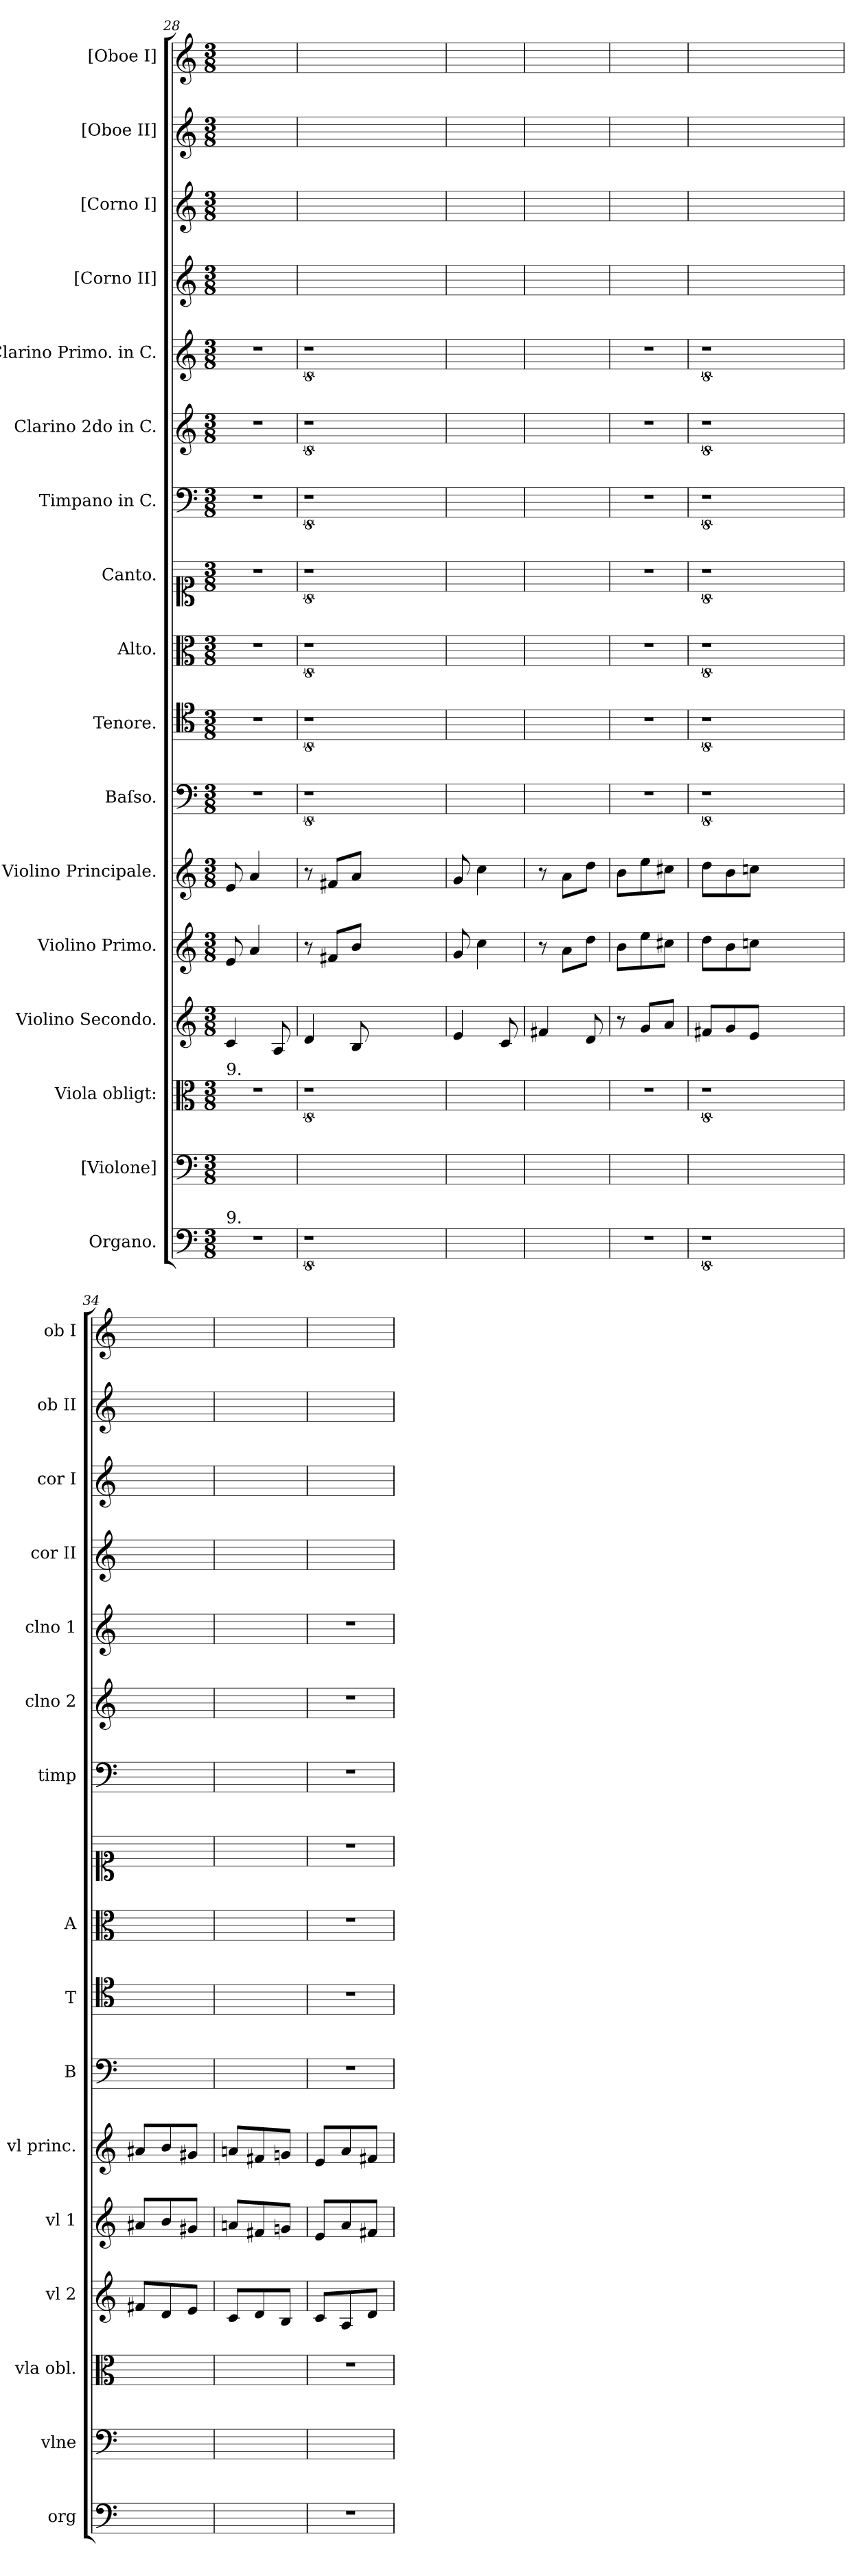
**kern	**kern	**kern	**kern	**kern	**kern	**kern	**kern	**kern	**kern	**kern	**kern	**kern	**kern	**kern	**kern	**kern
*part17	*part16	*part15	*part14	*part13	*part12	*part11	*part10	*part9	*part8	*part7	*part6	*part5	*part4	*part3	*part2	*part1
*staff17	*staff16	*staff15	*staff14	*staff13	*staff12	*staff11	*staff10	*staff9	*staff8	*staff7	*staff6	*staff5	*staff4	*staff3	*staff2	*staff1
*I"Organo.	*I"[Violone]	*I"Viola obligt:	*I"Violino Secondo.	*I"Violino Primo.	*I"Violino Principale.	*I"Baſso.	*I"Tenore.	*I"Alto.	*I"Canto.	*I"Timpano in C.	*I"Clarino 2do in C.	*I"Clarino Primo. in C.	*I"[Corno II]	*I"[Corno I]	*I"[Oboe II]	*I"[Oboe I]
*I'org	*I'vlne	*I'vla obl.	*I'vl 2	*I'vl 1	*I'vl princ.	*I'B	*I'T	*I'A	*	*I'timp	*I'clno 2	*I'clno 1	*I'cor II	*I'cor I	*I'ob II	*I'ob I
*clefF4	*clefF4	*clefC3	*clefG2	*clefG2	*clefG2	*clefF4	*clefC4	*clefC3	*clefC1	*clefF4	*clefG2	*clefG2	*clefG2	*clefG2	*clefG2	*clefG2
*k[]	*k[]	*k[]	*k[]	*k[]	*k[]	*k[]	*k[]	*k[]	*k[]	*k[]	*k[]	*k[]	*k[]	*k[]	*k[]	*k[]
*M3/8	*M3/8	*M3/8	*M3/8	*M3/8	*M3/8	*M3/8	*M3/8	*M3/8	*M3/8	*M3/8	*M3/8	*M3/8	*M3/8	*M3/8	*M3/8	*M3/8
=28	=28	=28	=28	=28	=28	=28	=28	=28	=28	=28	=28	=28	=28	=28	=28	=28
!	!	!LO:TX:a:t=9.	!	!	!	!	!	!	!	!	!	!	!	!	!	!
!LO:TX:a:t=9.	!	!	!	!	!	!	!	!	!	!	!	!	!	!	!	!
4.r	4.ryy	4.r	4c/	8e/	8e/	4.r	4.r	4.r	4.r	4.r	4.r	4.r	4.ryy	4.ryy	4.ryy	4.ryy
.	.	.	.	4a/	4a/	.	.	.	.	.	.	.	.	.	.	.
.	.	.	8A/	.	.	.	.	.	.	.	.	.	.	.	.	.
=29	=29	=29	=29	=29	=29	=29	=29	=29	=29	=29	=29	=29	=29	=29	=29	=29
8%9r	4.ryy	8%9r	4d/	8r	8r	8%9r	8%9r	8%9r	8%9r	8%9r	8%9r	8%9r	4.ryy	4.ryy	4.ryy	4.ryy
.	.	.	.	8f#X/L	8f#X/L	.	.	.	.	.	.	.	.	.	.	.
.	.	.	8B/	8b/J	8a/J	.	.	.	.	.	.	.	.	.	.	.
.	2.ryy	.	2.ryy	2.ryy	2.ryy	.	.	.	.	.	.	.	2.ryy	2.ryy	2.ryy	2.ryy
=30	=30	=30	=30	=30	=30	=30	=30	=30	=30	=30	=30	=30	=30	=30	=30	=30
4.ryy	4.ryy	4.ryy	4e/	8g/	8g/	4.ryy	4.ryy	4.ryy	4.ryy	4.ryy	4.ryy	4.ryy	4.ryy	4.ryy	4.ryy	4.ryy
.	.	.	.	4cc\	4cc\	.	.	.	.	.	.	.	.	.	.	.
.	.	.	8c/	.	.	.	.	.	.	.	.	.	.	.	.	.
=31	=31	=31	=31	=31	=31	=31	=31	=31	=31	=31	=31	=31	=31	=31	=31	=31
4.ryy	4.ryy	4.ryy	4f#X/	8r	8r	4.ryy	4.ryy	4.ryy	4.ryy	4.ryy	4.ryy	4.ryy	4.ryy	4.ryy	4.ryy	4.ryy
.	.	.	.	8a\L	8a\L	.	.	.	.	.	.	.	.	.	.	.
.	.	.	8d/	8dd\J	8dd\J	.	.	.	.	.	.	.	.	.	.	.
=32	=32	=32	=32	=32	=32	=32	=32	=32	=32	=32	=32	=32	=32	=32	=32	=32
4.r	4.ryy	4.r	8r	8b\L	8b\L	4.r	4.r	4.r	4.r	4.r	4.r	4.r	4.ryy	4.ryy	4.ryy	4.ryy
.	.	.	8g/L	8ee\	8ee\	.	.	.	.	.	.	.	.	.	.	.
.	.	.	8a/J	8cc#X\J	8cc#X\J	.	.	.	.	.	.	.	.	.	.	.
=33	=33	=33	=33	=33	=33	=33	=33	=33	=33	=33	=33	=33	=33	=33	=33	=33
8%9r	4.ryy	8%9r	8f#X/L	8dd\L	8dd\L	8%9r	8%9r	8%9r	8%9r	8%9r	8%9r	8%9r	4.ryy	4.ryy	4.ryy	4.ryy
.	.	.	8g/	8b\	8b\	.	.	.	.	.	.	.	.	.	.	.
.	.	.	8e/J	8ccn\J	8ccn\J	.	.	.	.	.	.	.	.	.	.	.
.	2.ryy	.	2.ryy	2.ryy	2.ryy	.	.	.	.	.	.	.	2.ryy	2.ryy	2.ryy	2.ryy
=34	=34	=34	=34	=34	=34	=34	=34	=34	=34	=34	=34	=34	=34	=34	=34	=34
4.ryy	4.ryy	4.ryy	8f#X/L	8a#X/L	8a#X/L	4.ryy	4.ryy	4.ryy	4.ryy	4.ryy	4.ryy	4.ryy	4.ryy	4.ryy	4.ryy	4.ryy
.	.	.	8d/	8b/	8b/	.	.	.	.	.	.	.	.	.	.	.
.	.	.	8e/J	8g#X/J	8g#X/J	.	.	.	.	.	.	.	.	.	.	.
=35	=35	=35	=35	=35	=35	=35	=35	=35	=35	=35	=35	=35	=35	=35	=35	=35
4.ryy	4.ryy	4.ryy	8c/L	8an/L	8an/L	4.ryy	4.ryy	4.ryy	4.ryy	4.ryy	4.ryy	4.ryy	4.ryy	4.ryy	4.ryy	4.ryy
.	.	.	8d/	8f#X/	8f#X/	.	.	.	.	.	.	.	.	.	.	.
.	.	.	8B/J	8gn/J	8gn/J	.	.	.	.	.	.	.	.	.	.	.
=36	=36	=36	=36	=36	=36	=36	=36	=36	=36	=36	=36	=36	=36	=36	=36	=36
4.r	4.ryy	4.r	8c/L	8e/L	8e/L	4.r	4.r	4.r	4.r	4.r	4.r	4.r	4.ryy	4.ryy	4.ryy	4.ryy
.	.	.	8A/	8a/	8a/	.	.	.	.	.	.	.	.	.	.	.
.	.	.	8d/J	8f#X/J	8f#X/J	.	.	.	.	.	.	.	.	.	.	.
=	=	=	=	=	=	=	=	=	=	=	=	=	=	=	=	=
*-	*-	*-	*-	*-	*-	*-	*-	*-	*-	*-	*-	*-	*-	*-	*-	*-
